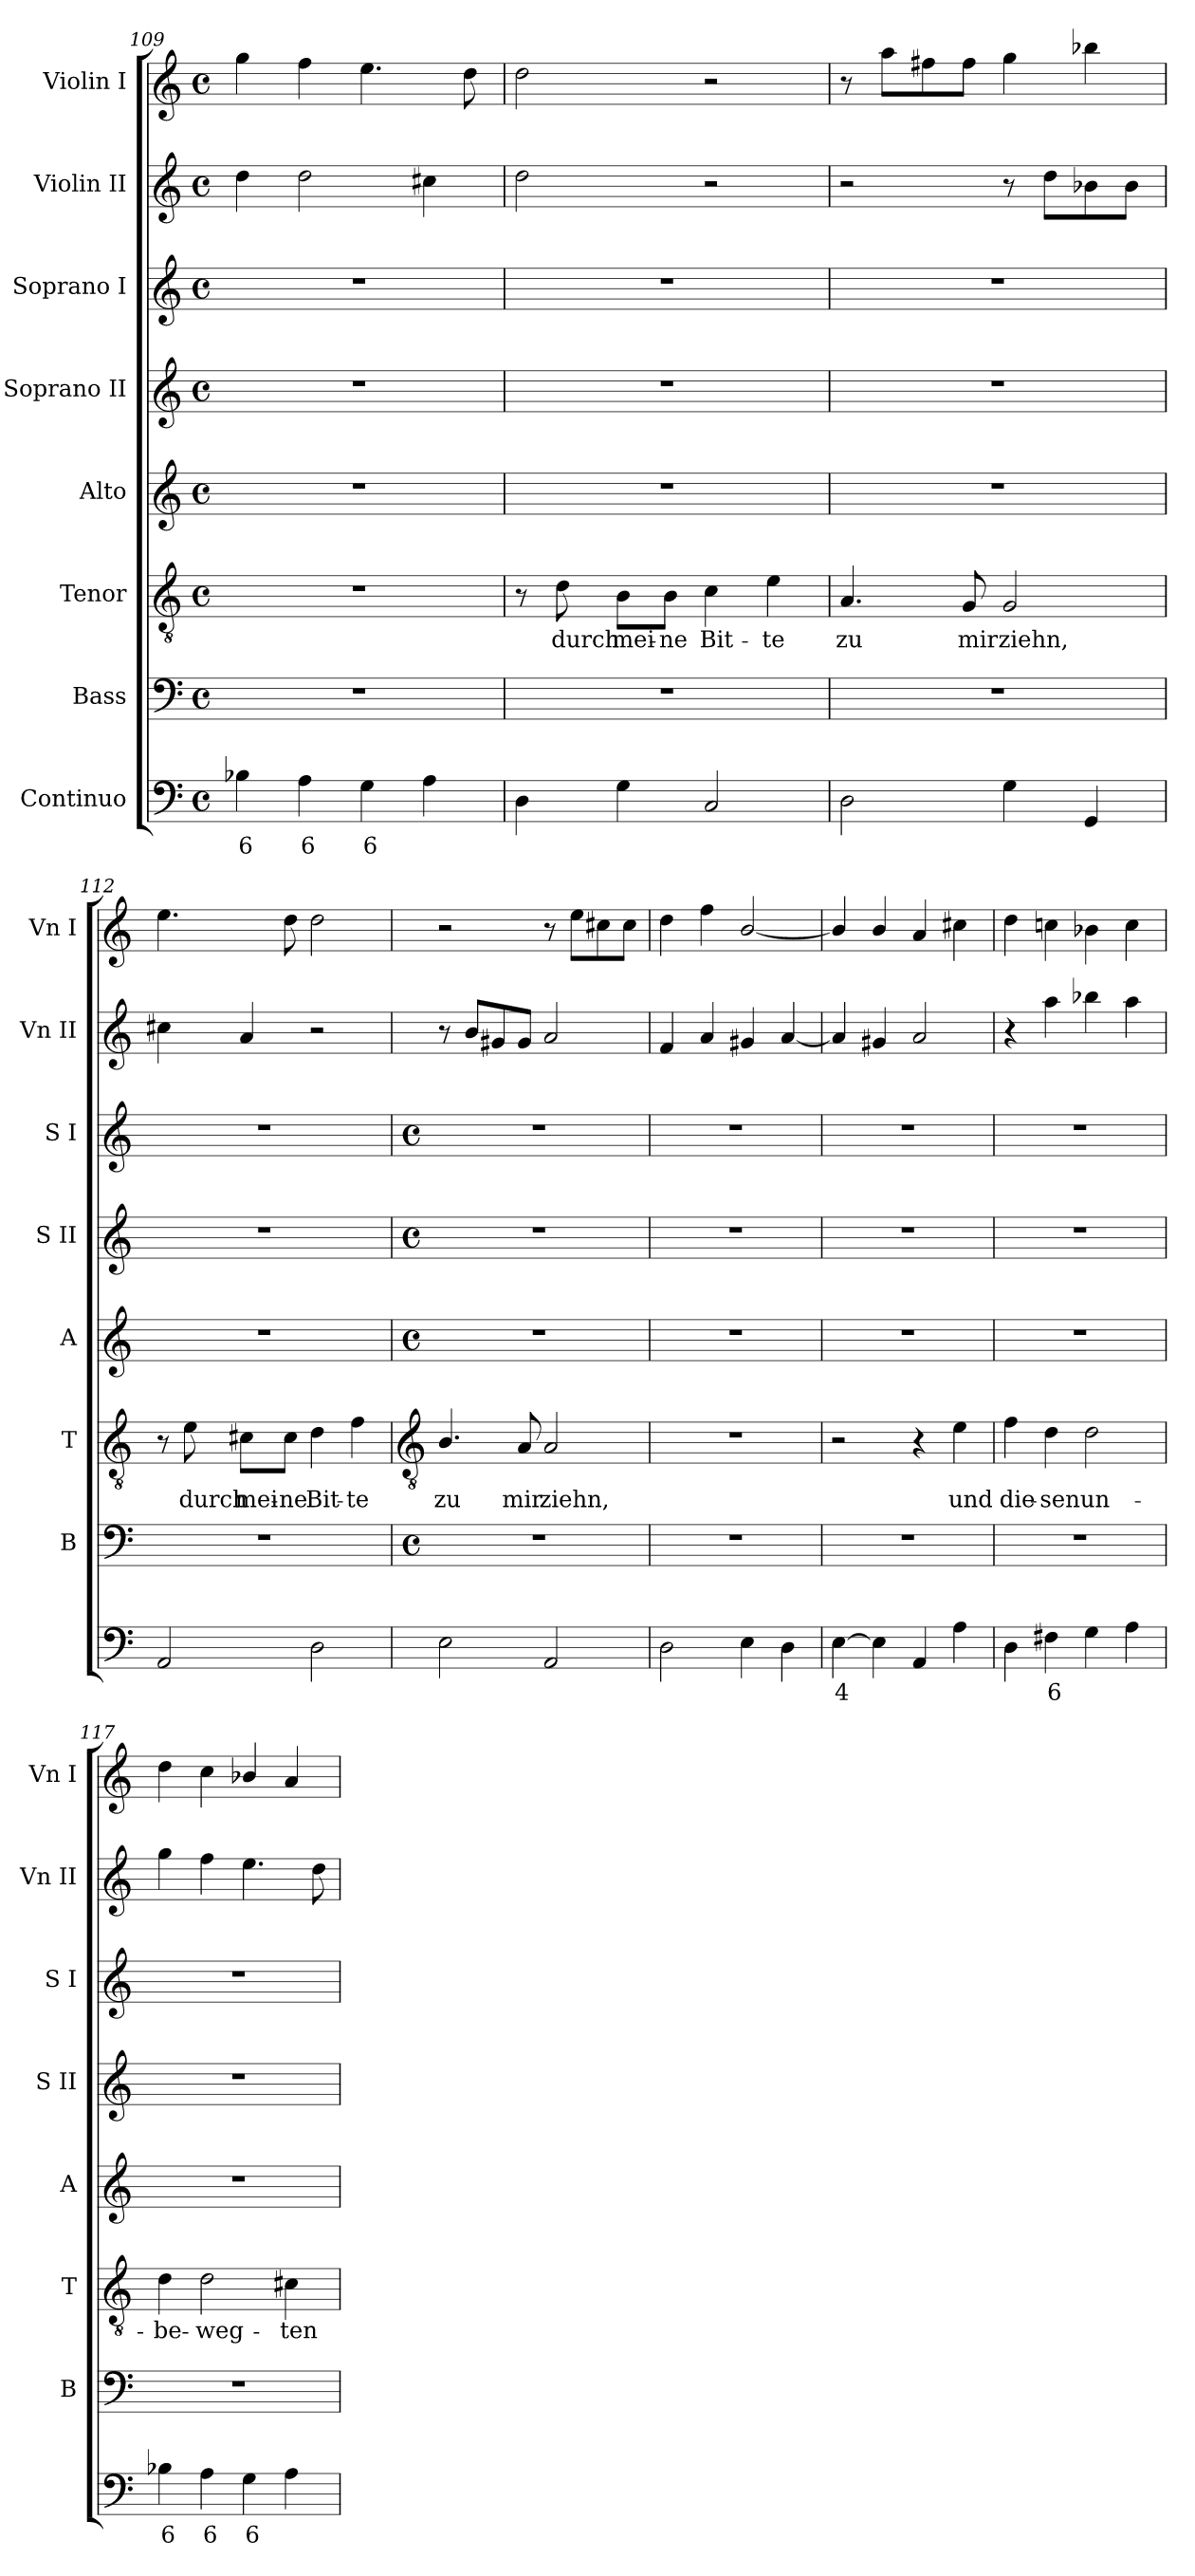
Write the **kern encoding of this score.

**kern	**text	**kern	**kern	**text	**kern	**kern	**kern	**kern	**kern
*part8	*part8	*part7	*part6	*part6	*part5	*part4	*part3	*part2	*part1
*staff8	*staff8	*staff7	*staff6	*staff6	*staff5	*staff4	*staff3	*staff2	*staff1
*I"Continuo	*	*I"Bass	*I"Tenor	*	*I"Alto	*I"Soprano II	*I"Soprano I	*I"Violin II	*I"Violin I
*	*	*I'B	*I'T	*	*I'A	*I'S II	*I'S I	*I'Vn II	*I'Vn I
*clefF4	*	*clefF4	*clefGv2	*	*clefG2	*clefG2	*clefG2	*clefG2	*clefG2
*k[]	*	*k[]	*k[]	*	*k[]	*k[]	*k[]	*k[]	*k[]
*C:	*	*C:	*C:	*	*C:	*C:	*C:	*C:	*C:
*M4/4	*	*M4/4	*M4/4	*	*M4/4	*M4/4	*M4/4	*M4/4	*M4/4
*met(c)	*	*met(c)	*met(c)	*	*met(c)	*met(c)	*met(c)	*met(c)	*met(c)
=109	=109	=109	=109	=109	=109	=109	=109	=109	=109
!	!LO:LY:b	!	!	!	!	!	!	!	!
4B-X	6	1r	1r	.	1r	1r	1r	4dd	4gg
!	!LO:LY:b	!	!	!	!	!	!	!	!
4A	6	.	.	.	.	.	.	2dd	4ff
!	!LO:LY:b	!	!	!	!	!	!	!	!
4G	6	.	.	.	.	.	.	.	4.ee
4A	.	.	.	.	.	.	.	4cc#X	.
.	.	.	.	.	.	.	.	.	8dd
=110	=110	=110	=110	=110	=110	=110	=110	=110	=110
4D	.	1r	8r	.	1r	1r	1r	2dd	2dd
!	!	!	!	!LO:LY:b	!	!	!	!	!
.	.	.	8d	durch	.	.	.	.	.
!	!	!	!	!LO:LY:b	!	!	!	!	!
4G	.	.	8B\L	mei-	.	.	.	.	.
!	!	!	!	!LO:LY:b	!	!	!	!	!
.	.	.	8B\J	-ne	.	.	.	.	.
!	!	!	!	!LO:LY:b	!	!	!	!	!
2C	.	.	4c	Bit-	.	.	.	2r	2r
!	!	!	!	!LO:LY:b	!	!	!	!	!
.	.	.	4e	-te	.	.	.	.	.
=111	=111	=111	=111	=111	=111	=111	=111	=111	=111
!	!	!	!	!LO:LY:b	!	!	!	!	!
2D	.	1r	4.A	zu	1r	1r	1r	2r	8r
.	.	.	.	.	.	.	.	.	8aaL
.	.	.	.	.	.	.	.	.	8ff#X
!	!	!	!	!LO:LY:b	!	!	!	!	!
.	.	.	8G	mir	.	.	.	.	8ff#J
!	!	!	!	!LO:LY:b	!	!	!	!	!
4G	.	.	2G	ziehn,	.	.	.	8r	4gg
.	.	.	.	.	.	.	.	8ddL	.
4GG	.	.	.	.	.	.	.	8b-X	4bb-X
.	.	.	.	.	.	.	.	8b-J	.
=112	=112	=112	=112	=112	=112	=112	=112	=112	=112
2AA	.	1r	8r	.	1r	1r	1r	4cc#X	4.ee
!	!	!	!	!LO:LY:b	!	!	!	!	!
.	.	.	8e	durch	.	.	.	.	.
!	!	!	!	!LO:LY:b	!	!	!	!	!
.	.	.	8c#X\L	mei-	.	.	.	4a	.
!	!	!	!	!LO:LY:b	!	!	!	!	!
.	.	.	8c#\J	-ne	.	.	.	.	8dd
!	!	!	!	!LO:LY:b	!	!	!	!	!
2D	.	.	4d	Bit-	.	.	.	2r	2dd
!	!	!	!	!LO:LY:b	!	!	!	!	!
.	.	.	4f	-te	.	.	.	.	.
!!LO:LB:g=z
=113	=113	=113	=113	=113	=113	=113	=113	=113	=113
*	*	*	*clefGv2	*	*	*	*	*	*
*	*	*M4/4	*	*	*M4/4	*M4/4	*M4/4	*	*
*	*	*met(c)	*	*	*met(c)	*met(c)	*met(c)	*	*
!	!	!	!	!LO:LY:b	!	!	!	!	!
2E	.	1r	4.B/	zu	1r	1r	1r	8r	2r
.	.	.	.	.	.	.	.	8bL	.
.	.	.	.	.	.	.	.	8g#X	.
!	!	!	!	!LO:LY:b	!	!	!	!	!
.	.	.	8A	mir	.	.	.	8g#J	.
!	!	!	!	!LO:LY:b	!	!	!	!	!
2AA	.	.	2A	ziehn,	.	.	.	2a	8r
.	.	.	.	.	.	.	.	.	8eeL
.	.	.	.	.	.	.	.	.	8cc#X
.	.	.	.	.	.	.	.	.	8cc#J
=114	=114	=114	=114	=114	=114	=114	=114	=114	=114
2D	.	1r	1r	.	1r	1r	1r	4f	4dd
.	.	.	.	.	.	.	.	4a	4ff
4E	.	.	.	.	.	.	.	4g#X	[2b/
4D	.	.	.	.	.	.	.	[4a	.
=115	=115	=115	=115	=115	=115	=115	=115	=115	=115
!	!LO:LY:b	!	!	!	!	!	!	!	!
[4E	4	1r	2r	.	1r	1r	1r	4a]	4b/]
4E]	.	.	.	.	.	.	.	4g#X	4b/
4AA	.	.	4r	.	.	.	.	2a	4a
!	!	!	!	!LO:LY:b	!	!	!	!	!
4A	.	.	4e	und	.	.	.	.	4cc#X
=116	=116	=116	=116	=116	=116	=116	=116	=116	=116
!	!	!	!	!LO:LY:b	!	!	!	!	!
4D	.	1r	4f	die-	1r	1r	1r	4r	4dd
!	!LO:LY:b	!	!	!LO:LY:b	!	!	!	!	!
4F#X	6	.	4d	-sen	.	.	.	4aa	4ccn
!	!	!	!	!LO:LY:b	!	!	!	!	!
4G	.	.	2d	un-	.	.	.	4bb-X	4b-X
4A	.	.	.	.	.	.	.	4aa	4cc
=117	=117	=117	=117	=117	=117	=117	=117	=117	=117
!	!LO:LY:b	!	!	!LO:LY:b	!	!	!	!	!
4B-X	6	1r	4d	-be-	1r	1r	1r	4gg	4dd
!	!LO:LY:b	!	!	!LO:LY:b	!	!	!	!	!
4A	6	.	2d	-weg-	.	.	.	4ff	4cc
!	!LO:LY:b	!	!	!	!	!	!	!	!
4G	6	.	.	.	.	.	.	4.ee	4b-X/
!	!	!	!	!LO:LY:b	!	!	!	!	!
4A	.	.	4c#X	-ten	.	.	.	.	4a
.	.	.	.	.	.	.	.	8dd	.
=	=	=	=	=	=	=	=	=	=
*-	*-	*-	*-	*-	*-	*-	*-	*-	*-
